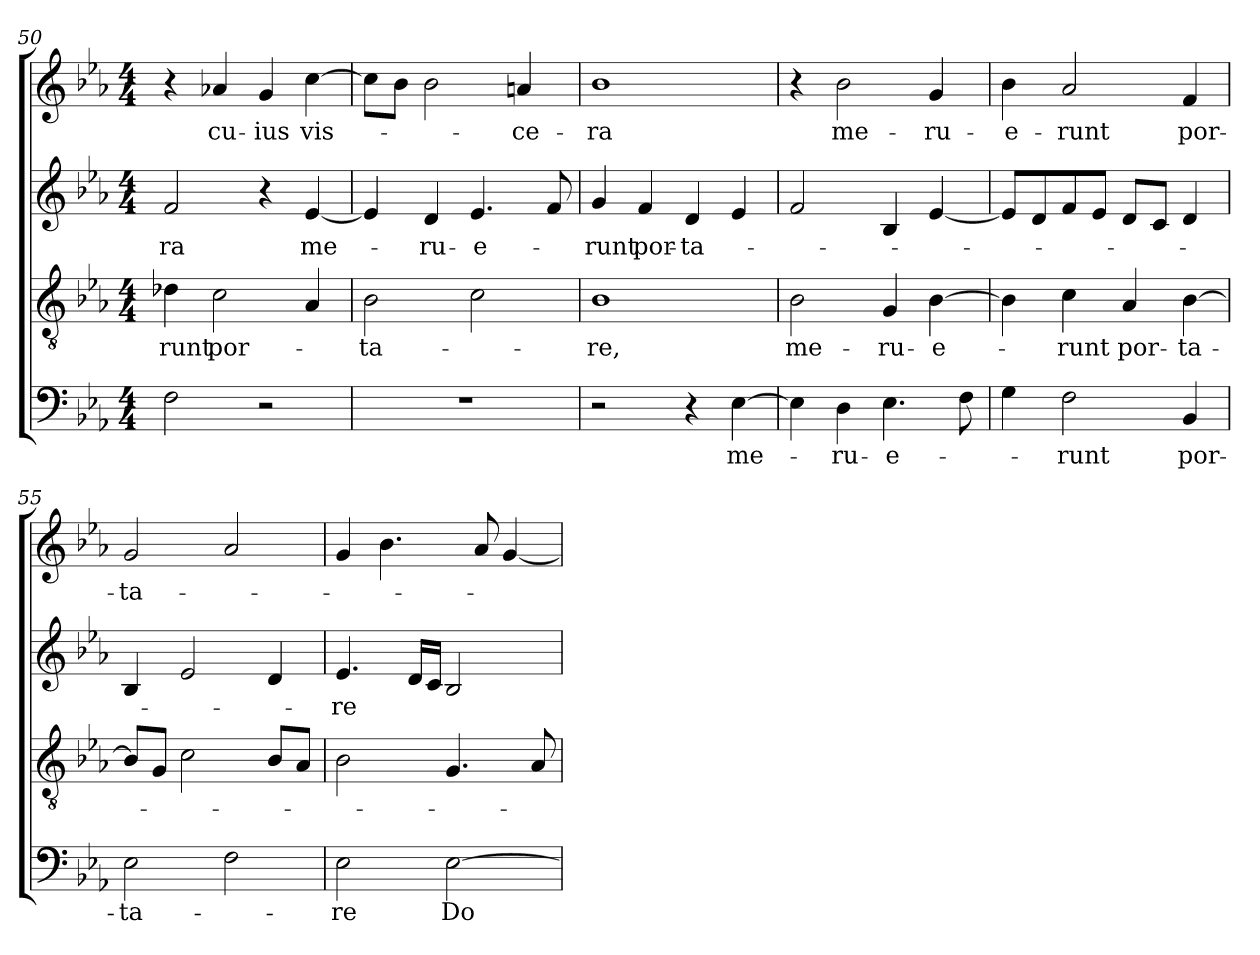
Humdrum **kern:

**kern	**text	**kern	**text	**kern	**text	**kern	**text
*part4	*part4	*part3	*part3	*part2	*part2	*part1	*part1
*staff4	*staff4	*staff3	*staff3	*staff2	*staff2	*staff1	*staff1
!!LO:PB:g=z
*clefF4	*	*clefGv2	*	*clefG2	*	*clefG2	*
*k[b-e-a-]	*	*k[b-e-a-]	*	*k[b-e-a-]	*	*k[b-e-a-]	*
*E-:	*	*E-:	*	*E-:	*	*E-:	*
*M4/4	*	*M4/4	*	*M4/4	*	*M4/4	*
=50	=50	=50	=50	=50	=50	=50	=50
!	!	!	!LO:LY:b:color=#000000	!	!	!	!
!	!	!	!	!	!LO:LY:b:color=#000000	!	!
2Fi\	.	4d-Xi\	-runt	2fi/	-ra	4r	.
!	!	!	!LO:LY:b:color=#000000	!	!	!	!
!	!	!	!	!	!	!	!LO:LY:b:color=#000000
.	.	2ci\	por-	.	.	4a-Xi/	cu-
!	!	!	!	!	!	!	!LO:LY:b:color=#000000
2r	.	.	.	4r	.	4gi/	-ius
!	!	!	!	!	!LO:LY:b:color=#000000	!	!
!	!	!	!	!	!	!	!LO:LY:b:color=#000000
.	.	4A-i/	.	[4e-i/	me-	[4cci\	vis-
=51	=51	=51	=51	=51	=51	=51	=51
!	!	!	!LO:LY:b:color=#000000	!	!	!	!
1r	.	2B-i\	-ta-	4e-i/]	.	8cci\L]	.
.	.	.	.	.	.	8b-i\J	.
!	!	!	!	!	!LO:LY:b:color=#000000	!	!
.	.	.	.	4di/	-ru-	2b-i\	.
!	!	!	!	!	!LO:LY:b:color=#000000	!	!
.	.	2ci\	.	4.e-i/	-e-	.	.
!	!	!	!	!	!	!	!LO:LY:b:color=#000000
.	.	.	.	.	.	4ani/	-ce-
.	.	.	.	8fi/	.	.	.
=52	=52	=52	=52	=52	=52	=52	=52
!	!	!	!LO:LY:b:color=#000000	!	!	!	!
!	!	!	!	!	!LO:LY:b:color=#000000	!	!
!	!	!	!	!	!	!	!LO:LY:b:color=#000000
2r	.	1B-i	-re,	4gi/	-runt	1b-i	-ra
!	!	!	!	!	!LO:LY:b:color=#000000	!	!
.	.	.	.	4fi/	por-	.	.
!	!	!	!	!	!LO:LY:b:color=#000000	!	!
4r	.	.	.	4di/	-ta-	.	.
!	!LO:LY:b:color=#000000	!	!	!	!	!	!
[4E-i\	me-	.	.	4e-i/	.	.	.
=53	=53	=53	=53	=53	=53	=53	=53
!	!	!	!LO:LY:b:color=#000000	!	!	!	!
4E-i\]	.	2B-i\	me-	2fi/	.	4r	.
!	!LO:LY:b:color=#000000	!	!	!	!	!	!
!	!	!	!	!	!	!	!LO:LY:b:color=#000000
4Di\	-ru-	.	.	.	.	2b-i\	me-
!	!LO:LY:b:color=#000000	!	!	!	!	!	!
!	!	!	!LO:LY:b:color=#000000	!	!	!	!
4.E-i\	-e-	4Gi/	-ru-	4B-i/	.	.	.
!	!	!	!LO:LY:b:color=#000000	!	!	!	!
!	!	!	!	!	!	!	!LO:LY:b:color=#000000
.	.	[4B-i\	-e-	[4e-i/	.	4gi/	-ru-
8Fi\	.	.	.	.	.	.	.
=54	=54	=54	=54	=54	=54	=54	=54
!	!	!	!	!	!	!	!LO:LY:b:color=#000000
4Gi\	.	4B-i\]	.	8e-i/L]	.	4b-i\	-e-
.	.	.	.	8di/	.	.	.
!	!LO:LY:b:color=#000000	!	!	!	!	!	!
!	!	!	!LO:LY:b:color=#000000	!	!	!	!
!	!	!	!	!	!	!	!LO:LY:b:color=#000000
2Fi\	-runt	4ci\	-runt	8fi/	.	2a-i/	-runt
.	.	.	.	8e-i/J	.	.	.
!	!	!	!LO:LY:b:color=#000000	!	!	!	!
.	.	4A-i/	por-	8di/L	.	.	.
.	.	.	.	8ci/J	.	.	.
!	!LO:LY:b:color=#000000	!	!	!	!	!	!
!	!	!	!LO:LY:b:color=#000000	!	!	!	!
!	!	!	!	!	!	!	!LO:LY:b:color=#000000
4BB-i/	por-	[4B-i\	-ta-	4di/	.	4fi/	por-
!!LO:LB:g=z
=55	=55	=55	=55	=55	=55	=55	=55
!	!LO:LY:b:color=#000000	!	!	!	!	!	!
!	!	!	!	!	!	!	!LO:LY:b:color=#000000
2E-i\	-ta-	8B-i/L]	.	4B-i/	.	2gi/	-ta-
.	.	8Gi/J	.	.	.	.	.
.	.	2ci\	.	2e-i/	.	.	.
2Fi\	.	.	.	.	.	2a-i/	.
.	.	8B-i/L	.	4di/	.	.	.
.	.	8A-i/J	.	.	.	.	.
=56	=56	=56	=56	=56	=56	=56	=56
!	!LO:LY:b:color=#000000	!	!	!	!	!	!
!	!	!	!	!	!LO:LY:b:color=#000000	!	!
2E-i\	-re	2B-i\	.	4.e-i/	-re	4gi/	.
.	.	.	.	.	.	4.b-i\	.
.	.	.	.	16di/LL	.	.	.
.	.	.	.	16ci/JJ	.	.	.
!	!LO:LY:b:color=#000000	!	!	!	!	!	!
[2E-i\	Do-	4.Gi/	.	2B-i/	.	.	.
.	.	.	.	.	.	8a-i/	.
.	.	.	.	.	.	[4gi/	.
.	.	8A-i/	.	.	.	.	.
=	=	=	=	=	=	=	=
*-	*-	*-	*-	*-	*-	*-	*-
